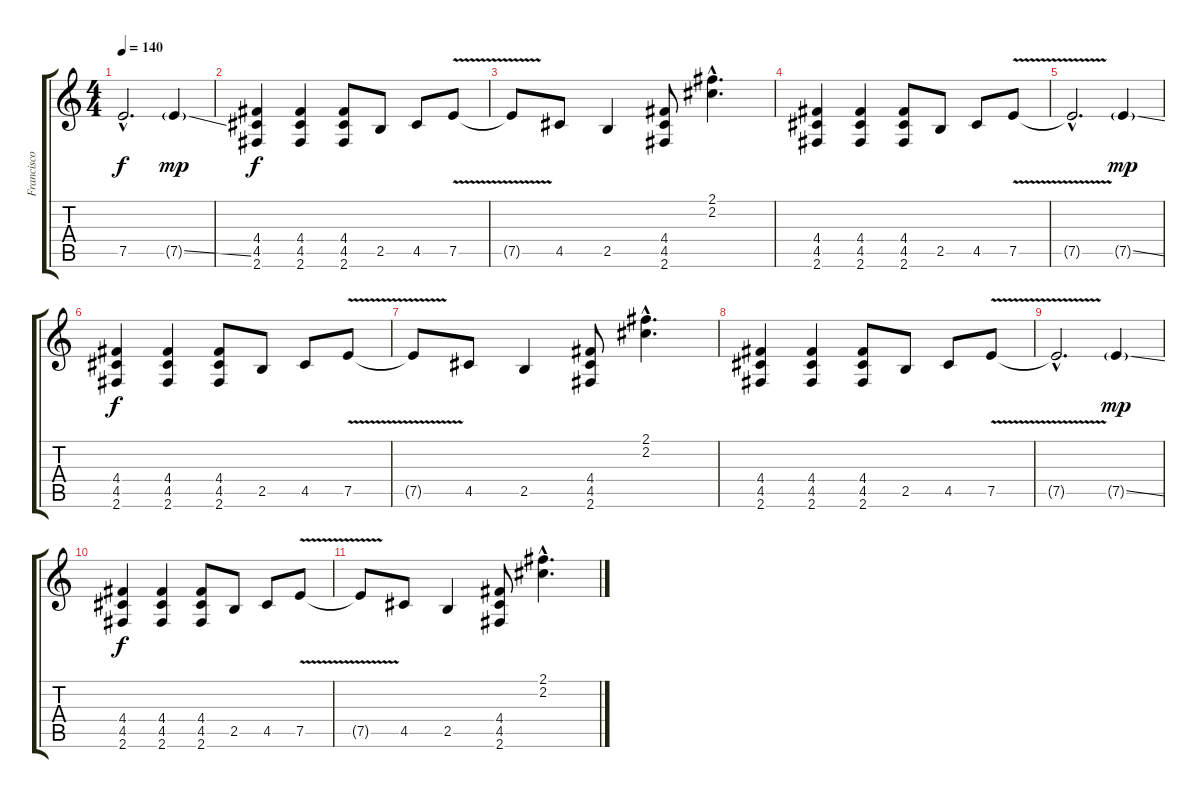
\track ("Francisco Laguna" "Francisco ") {instrument overdrivenguitar}
\staff {score tabs}
\tuning (E4 B3 G3 D3 A2 E2) {hide}
\ts (4 4)
\tempo 140
\clef g2
\ks c
7.5{hac t}.2{d dy f} 7.5{ss g}.4{dy mp} |
(4.4 4.5 2.6).4{dy f} (4.4 4.5 2.6).4 (4.4 4.5 2.6).8 2.5.8 4.5.8 7.5{v}.8 |
7.5{t}.8 4.5.8 2.5.4 (4.4 4.5 2.6).8 (2.1{hac} 2.2{hac}).4{d} |
(4.4 4.5 2.6).4{volume 0} (4.4 4.5 2.6).4 (4.4 4.5 2.6).8 2.5.8 4.5.8 7.5{v}.8 |
7.5{hac t}.2{d} 7.5{ss g}.4{dy mp} |
(4.4 4.5 2.6).4{dy f} (4.4 4.5 2.6).4 (4.4 4.5 2.6).8 2.5.8 4.5.8 7.5{v}.8 |
7.5{t}.8 4.5.8 2.5.4 (4.4 4.5 2.6).8 (2.1{hac} 2.2{hac}).4{d} |
(4.4 4.5 2.6).4 (4.4 4.5 2.6).4 (4.4 4.5 2.6).8 2.5.8 4.5.8 7.5{v}.8 |
7.5{hac t}.2{d} 7.5{ss g}.4{dy mp} |
(4.4 4.5 2.6).4{dy f} (4.4 4.5 2.6).4 (4.4 4.5 2.6).8 2.5.8 4.5.8 7.5{v}.8 |
7.5{t}.8 4.5.8 2.5.4 (4.4 4.5 2.6).8 (2.1{hac} 2.2{hac}).4{d}
